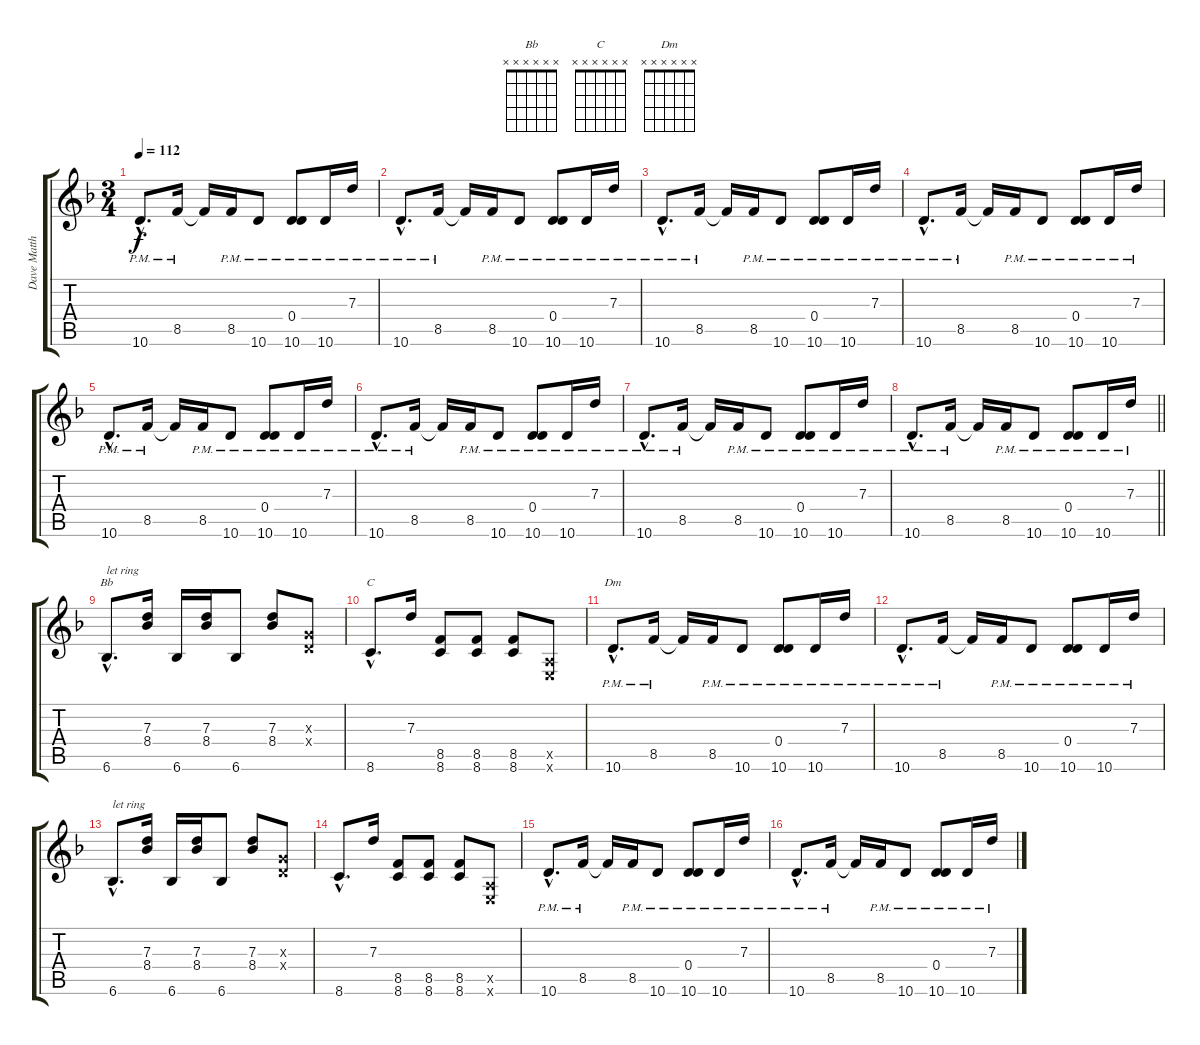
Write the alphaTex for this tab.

\track ("Dave Matthews" "Dave Matth") {instrument acousticguitarsteel}
\staff {score tabs}
\tuning (E4 B3 G3 D3 A2 E2) {hide}
\chord ("Bb" x x x x x x)
\chord ("C" x x x x x x)
\chord ("Dm" x x x x x x)
\ts (3 4)
\tempo 112
\clef g2
\ks dminor
10.6{hac pm}.8{d dy f} 8.5{pm}.16 8.5{t}.16 8.5{pm}.16 10.6{pm}.8 (0.4{pm} 10.6{pm}).8 10.6{pm}.16 7.3{pm}.16 |
10.6{hac pm}.8{d} 8.5{pm}.16 8.5{t}.16 8.5{pm}.16 10.6{pm}.8 (0.4{pm} 10.6{pm}).8 10.6{pm}.16 7.3{pm}.16 |
10.6{hac pm}.8{d} 8.5{pm}.16 8.5{t}.16 8.5{pm}.16 10.6{pm}.8 (0.4{pm} 10.6{pm}).8 10.6{pm}.16 7.3{pm}.16 |
10.6{hac pm}.8{d} 8.5{pm}.16 8.5{t}.16 8.5{pm}.16 10.6{pm}.8 (0.4{pm} 10.6{pm}).8 10.6{pm}.16 7.3{pm}.16 |
10.6{hac pm}.8{d} 8.5{pm}.16 8.5{t}.16 8.5{pm}.16 10.6{pm}.8 (0.4{pm} 10.6{pm}).8 10.6{pm}.16 7.3{pm}.16 |
10.6{hac pm}.8{d} 8.5{pm}.16 8.5{t}.16 8.5{pm}.16 10.6{pm}.8 (0.4{pm} 10.6{pm}).8 10.6{pm}.16 7.3{pm}.16 |
10.6{hac pm}.8{d} 8.5{pm}.16 8.5{t}.16 8.5{pm}.16 10.6{pm}.8 (0.4{pm} 10.6{pm}).8 10.6{pm}.16 7.3{pm}.16 |
\barLineRight lightlight
10.6{hac pm}.8{d} 8.5{pm}.16 8.5{t}.16 8.5{pm}.16 10.6{pm}.8 (0.4{pm} 10.6{pm}).8 10.6{pm}.16 7.3{pm}.16 |
6.6{hac}.8{d ch "Bb" txt "let ring"} (7.3 8.4).16 6.6.16 (7.3 8.4).16 6.6.8 (7.3 8.4).8 (0.3{x} 0.4{x}).8 |
8.6{hac}.8{d ch "C"} 7.3.16 (8.5 8.6).8 (8.5 8.6).8 (8.5 8.6).8 (0.5{x} 0.6{x}).8 |
10.6{hac pm}.8{d ch "Dm"} 8.5{pm}.16 8.5{t}.16 8.5{pm}.16 10.6{pm}.8 (0.4{pm} 10.6{pm}).8 10.6{pm}.16 7.3{pm}.16 |
10.6{hac pm}.8{d} 8.5{pm}.16 8.5{t}.16 8.5{pm}.16 10.6{pm}.8 (0.4{pm} 10.6{pm}).8 10.6{pm}.16 7.3{pm}.16 |
6.6{hac}.8{d txt "let ring"} (7.3 8.4).16 6.6.16 (7.3 8.4).16 6.6.8 (7.3 8.4).8 (0.3{x} 0.4{x}).8 |
8.6{hac}.8{d} 7.3.16 (8.5 8.6).8 (8.5 8.6).8 (8.5 8.6).8 (0.5{x} 0.6{x}).8 |
10.6{hac pm}.8{d} 8.5{pm}.16 8.5{t}.16 8.5{pm}.16 10.6{pm}.8 (0.4{pm} 10.6{pm}).8 10.6{pm}.16 7.3{pm}.16 |
10.6{hac pm}.8{d} 8.5{pm}.16 8.5{t}.16 8.5{pm}.16 10.6{pm}.8 (0.4{pm} 10.6{pm}).8 10.6{pm}.16 7.3{pm}.16
